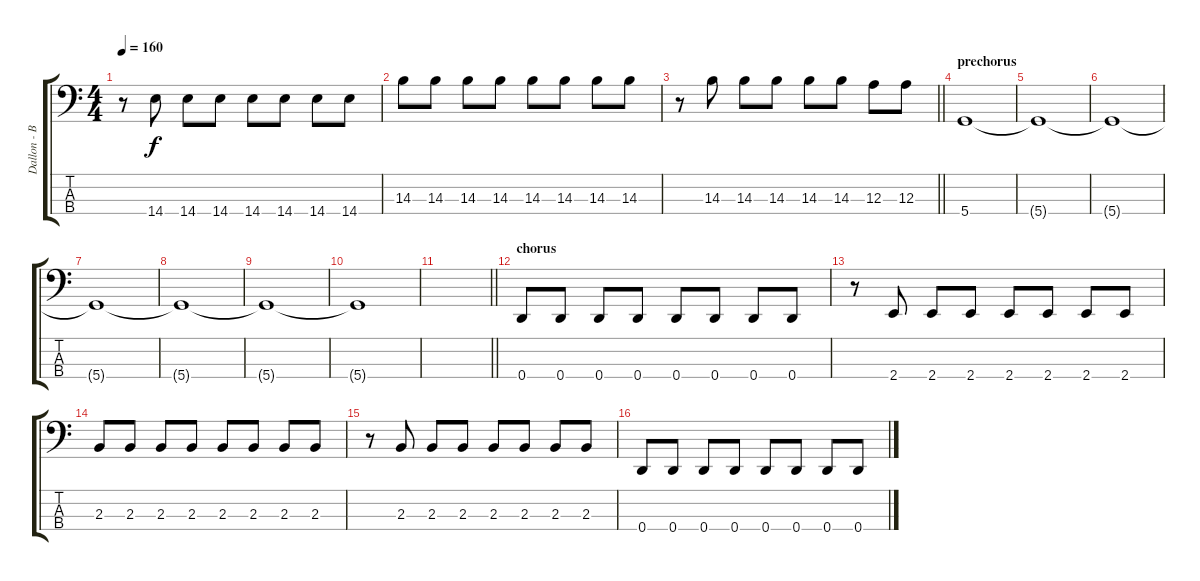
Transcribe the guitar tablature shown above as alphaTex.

\track ("Dallon - Bass" "Dallon - B") {instrument electricbassfinger}
\staff {score tabs}
\tuning (G2 D2 A1 D1) {hide}
\ts (4 4)
\tempo 160
\clef f4
\ks c
r.8{dy f} 14.4.8 14.4.8 14.4.8 14.4.8 14.4.8 14.4.8 14.4.8 |
14.3.8 14.3.8 14.3.8 14.3.8 14.3.8 14.3.8 14.3.8 14.3.8 |
\barLineRight lightlight
r.8 14.3.8 14.3.8 14.3.8 14.3.8 14.3.8 12.3.8 12.3.8 |
\section ("" "prechorus")
5.4.1 |
5.4{t}.1 |
5.4{t}.1 |
5.4{t}.1 |
5.4{t}.1 |
5.4{t}.1 |
5.4{t}.1 |
\barLineRight lightlight
|
\section ("" "chorus")
0.4.8 0.4.8 0.4.8 0.4.8 0.4.8 0.4.8 0.4.8 0.4.8 |
r.8 2.4.8 2.4.8 2.4.8 2.4.8 2.4.8 2.4.8 2.4.8 |
2.3.8 2.3.8 2.3.8 2.3.8 2.3.8 2.3.8 2.3.8 2.3.8 |
r.8 2.3.8 2.3.8 2.3.8 2.3.8 2.3.8 2.3.8 2.3.8 |
0.4.8 0.4.8 0.4.8 0.4.8 0.4.8 0.4.8 0.4.8 0.4.8
